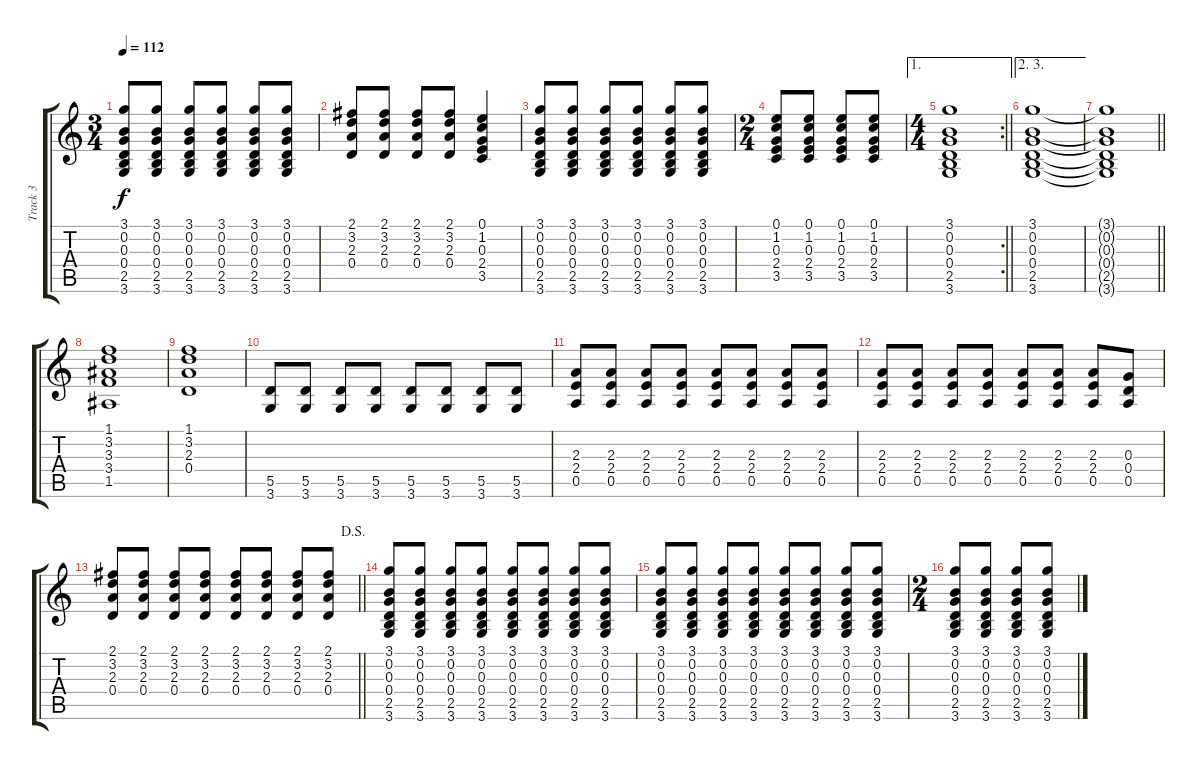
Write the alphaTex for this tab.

\track ("Track 3" "Track 3") {instrument acousticguitarsteel}
\staff {score tabs}
\tuning (E4 B3 G3 D3 A2 E2) {hide}
\ts (3 4)
\tempo 112
\clef g2
\ks c
(3.1 0.2 0.3 0.4 2.5 3.6).8{dy f} (3.1 0.2 0.3 0.4 2.5 3.6).8 (3.1 0.2 0.3 0.4 2.5 3.6).8 (3.1 0.2 0.3 0.4 2.5 3.6).8 (3.1 0.2 0.3 0.4 2.5 3.6).8 (3.1 0.2 0.3 0.4 2.5 3.6).8 |
(2.1 3.2 2.3 0.4).8 (2.1 3.2 2.3 0.4).8 (2.1 3.2 2.3 0.4).8 (2.1 3.2 2.3 0.4).8 (0.1 1.2 0.3 2.4 3.5).4 |
(3.1 0.2 0.3 0.4 2.5 3.6).8 (3.1 0.2 0.3 0.4 2.5 3.6).8 (3.1 0.2 0.3 0.4 2.5 3.6).8 (3.1 0.2 0.3 0.4 2.5 3.6).8 (3.1 0.2 0.3 0.4 2.5 3.6).8 (3.1 0.2 0.3 0.4 2.5 3.6).8 |
\ts (2 4)
(0.1 1.2 0.3 2.4 3.5).8 (0.1 1.2 0.3 2.4 3.5).8 (0.1 1.2 0.3 2.4 3.5).8 (0.1 1.2 0.3 2.4 3.5).8 |
\ae 1
\rc 2
\ts (4 4)
\barLineRight lightlight
(3.1 0.2 0.3 0.4 2.5 3.6).1 |
\ae (2 3)
(3.1 0.2 0.3 0.4 2.5 3.6).1 |
\barLineRight lightlight
(3.1{t} 0.2{t} 0.3{t} 0.4{t} 2.5{t} 3.6{t}).1 |
(1.1 3.2 3.3 3.4 1.5).1 |
(1.1 3.2 2.3 0.4).1 |
(5.5 3.6).8 (5.5 3.6).8 (5.5 3.6).8 (5.5 3.6).8 (5.5 3.6).8 (5.5 3.6).8 (5.5 3.6).8 (5.5 3.6).8 |
(2.3 2.4 0.5).8 (2.3 2.4 0.5).8 (2.3 2.4 0.5).8 (2.3 2.4 0.5).8 (2.3 2.4 0.5).8 (2.3 2.4 0.5).8 (2.3 2.4 0.5).8 (2.3 2.4 0.5).8 |
(2.3 2.4 0.5).8 (2.3 2.4 0.5).8 (2.3 2.4 0.5).8 (2.3 2.4 0.5).8 (2.3 2.4 0.5).8 (2.3 2.4 0.5).8 (2.3 2.4 0.5).8 (0.3 0.4 0.5).8 |
\jump dalsegno
\barLineRight lightlight
(2.1 3.2 2.3 0.4).8 (2.1 3.2 2.3 0.4).8 (2.1 3.2 2.3 0.4).8 (2.1 3.2 2.3 0.4).8 (2.1 3.2 2.3 0.4).8 (2.1 3.2 2.3 0.4).8 (2.1 3.2 2.3 0.4).8 (2.1 3.2 2.3 0.4).8 |
(3.1 0.2 0.3 0.4 2.5 3.6).8 (3.1 0.2 0.3 0.4 2.5 3.6).8 (3.1 0.2 0.3 0.4 2.5 3.6).8 (3.1 0.2 0.3 0.4 2.5 3.6).8 (3.1 0.2 0.3 0.4 2.5 3.6).8 (3.1 0.2 0.3 0.4 2.5 3.6).8 (3.1 0.2 0.3 0.4 2.5 3.6).8 (3.1 0.2 0.3 0.4 2.5 3.6).8 |
(3.1 0.2 0.3 0.4 2.5 3.6).8 (3.1 0.2 0.3 0.4 2.5 3.6).8 (3.1 0.2 0.3 0.4 2.5 3.6).8 (3.1 0.2 0.3 0.4 2.5 3.6).8 (3.1 0.2 0.3 0.4 2.5 3.6).8 (3.1 0.2 0.3 0.4 2.5 3.6).8 (3.1 0.2 0.3 0.4 2.5 3.6).8 (3.1 0.2 0.3 0.4 2.5 3.6).8 |
\ts (2 4)
(3.1 0.2 0.3 0.4 2.5 3.6).8 (3.1 0.2 0.3 0.4 2.5 3.6).8 (3.1 0.2 0.3 0.4 2.5 3.6).8 (3.1 0.2 0.3 0.4 2.5 3.6).8
